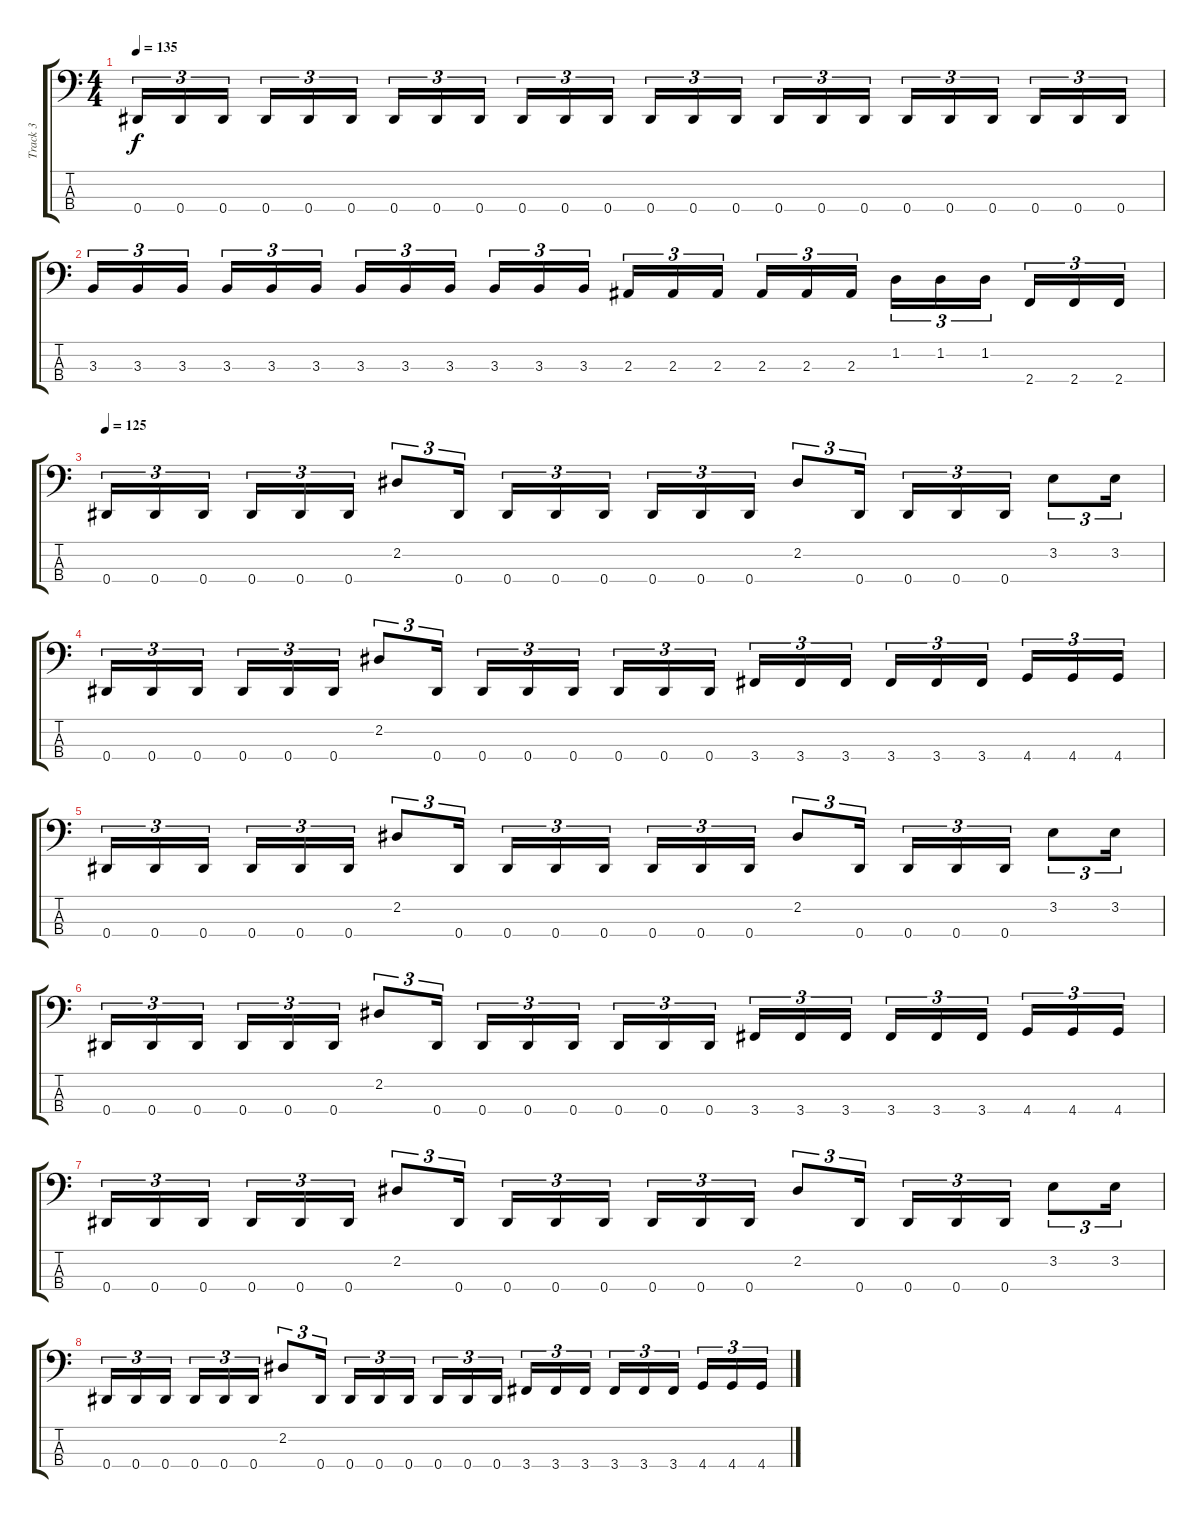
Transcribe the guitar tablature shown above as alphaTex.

\track ("Track 3" "Track 3") {instrument electricbasspick}
\staff {score tabs}
\tuning (Gb2 Db2 Ab1 Eb1) {hide}
\ts (4 4)
\tempo 135
\clef f4
\ks c
0.4.16{tu (3 2) dy f} 0.4.16{tu (3 2)} 0.4.16{tu (3 2)} 0.4.16{tu (3 2)} 0.4.16{tu (3 2)} 0.4.16{tu (3 2)} 0.4.16{tu (3 2)} 0.4.16{tu (3 2)} 0.4.16{tu (3 2)} 0.4.16{tu (3 2)} 0.4.16{tu (3 2)} 0.4.16{tu (3 2)} 0.4.16{tu (3 2)} 0.4.16{tu (3 2)} 0.4.16{tu (3 2)} 0.4.16{tu (3 2)} 0.4.16{tu (3 2)} 0.4.16{tu (3 2)} 0.4.16{tu (3 2)} 0.4.16{tu (3 2)} 0.4.16{tu (3 2)} 0.4.16{tu (3 2)} 0.4.16{tu (3 2)} 0.4.16{tu (3 2)} |
3.3.16{tu (3 2)} 3.3.16{tu (3 2)} 3.3.16{tu (3 2)} 3.3.16{tu (3 2)} 3.3.16{tu (3 2)} 3.3.16{tu (3 2)} 3.3.16{tu (3 2)} 3.3.16{tu (3 2)} 3.3.16{tu (3 2)} 3.3.16{tu (3 2)} 3.3.16{tu (3 2)} 3.3.16{tu (3 2)} 2.3.16{tu (3 2)} 2.3.16{tu (3 2)} 2.3.16{tu (3 2)} 2.3.16{tu (3 2)} 2.3.16{tu (3 2)} 2.3.16{tu (3 2)} 1.2.16{tu (3 2)} 1.2.16{tu (3 2)} 1.2.16{tu (3 2)} 2.4.16{tu (3 2)} 2.4.16{tu (3 2)} 2.4.16{tu (3 2)} |
\tempo 125
0.4.16{tu (3 2)} 0.4.16{tu (3 2)} 0.4.16{tu (3 2)} 0.4.16{tu (3 2)} 0.4.16{tu (3 2)} 0.4.16{tu (3 2)} 2.2.8{tu (3 2)} 0.4.16{tu (3 2)} 0.4.16{tu (3 2)} 0.4.16{tu (3 2)} 0.4.16{tu (3 2)} 0.4.16{tu (3 2)} 0.4.16{tu (3 2)} 0.4.16{tu (3 2)} 2.2.8{tu (3 2)} 0.4.16{tu (3 2)} 0.4.16{tu (3 2)} 0.4.16{tu (3 2)} 0.4.16{tu (3 2)} 3.2.8{tu (3 2)} 3.2.16{tu (3 2)} |
0.4.16{tu (3 2)} 0.4.16{tu (3 2)} 0.4.16{tu (3 2)} 0.4.16{tu (3 2)} 0.4.16{tu (3 2)} 0.4.16{tu (3 2)} 2.2.8{tu (3 2)} 0.4.16{tu (3 2)} 0.4.16{tu (3 2)} 0.4.16{tu (3 2)} 0.4.16{tu (3 2)} 0.4.16{tu (3 2)} 0.4.16{tu (3 2)} 0.4.16{tu (3 2)} 3.4.16{tu (3 2)} 3.4.16{tu (3 2)} 3.4.16{tu (3 2)} 3.4.16{tu (3 2)} 3.4.16{tu (3 2)} 3.4.16{tu (3 2)} 4.4.16{tu (3 2)} 4.4.16{tu (3 2)} 4.4.16{tu (3 2)} |
0.4.16{tu (3 2)} 0.4.16{tu (3 2)} 0.4.16{tu (3 2)} 0.4.16{tu (3 2)} 0.4.16{tu (3 2)} 0.4.16{tu (3 2)} 2.2.8{tu (3 2)} 0.4.16{tu (3 2)} 0.4.16{tu (3 2)} 0.4.16{tu (3 2)} 0.4.16{tu (3 2)} 0.4.16{tu (3 2)} 0.4.16{tu (3 2)} 0.4.16{tu (3 2)} 2.2.8{tu (3 2)} 0.4.16{tu (3 2)} 0.4.16{tu (3 2)} 0.4.16{tu (3 2)} 0.4.16{tu (3 2)} 3.2.8{tu (3 2)} 3.2.16{tu (3 2)} |
0.4.16{tu (3 2)} 0.4.16{tu (3 2)} 0.4.16{tu (3 2)} 0.4.16{tu (3 2)} 0.4.16{tu (3 2)} 0.4.16{tu (3 2)} 2.2.8{tu (3 2)} 0.4.16{tu (3 2)} 0.4.16{tu (3 2)} 0.4.16{tu (3 2)} 0.4.16{tu (3 2)} 0.4.16{tu (3 2)} 0.4.16{tu (3 2)} 0.4.16{tu (3 2)} 3.4.16{tu (3 2)} 3.4.16{tu (3 2)} 3.4.16{tu (3 2)} 3.4.16{tu (3 2)} 3.4.16{tu (3 2)} 3.4.16{tu (3 2)} 4.4.16{tu (3 2)} 4.4.16{tu (3 2)} 4.4.16{tu (3 2)} |
0.4.16{tu (3 2)} 0.4.16{tu (3 2)} 0.4.16{tu (3 2)} 0.4.16{tu (3 2)} 0.4.16{tu (3 2)} 0.4.16{tu (3 2)} 2.2.8{tu (3 2)} 0.4.16{tu (3 2)} 0.4.16{tu (3 2)} 0.4.16{tu (3 2)} 0.4.16{tu (3 2)} 0.4.16{tu (3 2)} 0.4.16{tu (3 2)} 0.4.16{tu (3 2)} 2.2.8{tu (3 2)} 0.4.16{tu (3 2)} 0.4.16{tu (3 2)} 0.4.16{tu (3 2)} 0.4.16{tu (3 2)} 3.2.8{tu (3 2)} 3.2.16{tu (3 2)} |
0.4.16{tu (3 2)} 0.4.16{tu (3 2)} 0.4.16{tu (3 2)} 0.4.16{tu (3 2)} 0.4.16{tu (3 2)} 0.4.16{tu (3 2)} 2.2.8{tu (3 2)} 0.4.16{tu (3 2)} 0.4.16{tu (3 2)} 0.4.16{tu (3 2)} 0.4.16{tu (3 2)} 0.4.16{tu (3 2)} 0.4.16{tu (3 2)} 0.4.16{tu (3 2)} 3.4.16{tu (3 2)} 3.4.16{tu (3 2)} 3.4.16{tu (3 2)} 3.4.16{tu (3 2)} 3.4.16{tu (3 2)} 3.4.16{tu (3 2)} 4.4.16{tu (3 2)} 4.4.16{tu (3 2)} 4.4.16{tu (3 2)}
